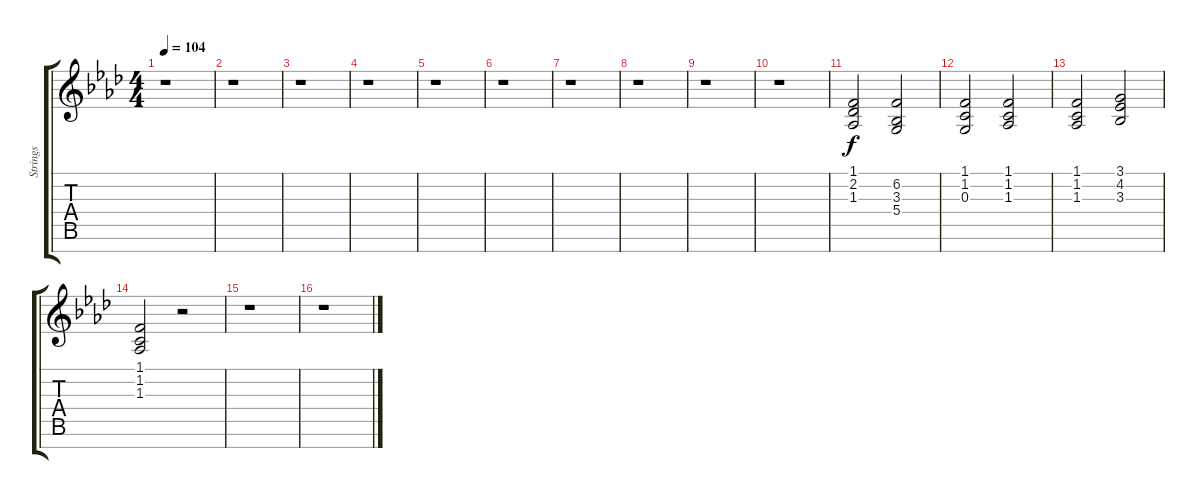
\track ("Strings" "Strings") {instrument stringensemble2}
\staff {score tabs}
\tuning (E4 B3 G3 D3 A2 E2 B1) {hide}
\ts (4 4)
\tempo 104
\clef g2
\ks ab
r.1{dy f} |
r.1 |
r.1 |
r.1 |
r.1 |
r.1 |
r.1 |
r.1 |
r.1 |
r.1 |
(1.1 2.2 1.3).2 (6.2 3.3 5.4).2 |
(1.1 1.2 0.3).2 (1.1 1.2 1.3).2 |
(1.1 1.2 1.3).2 (3.1 4.2 3.3).2 |
(1.1 1.2 1.3).2 r.2 |
r.1 |
r.1
